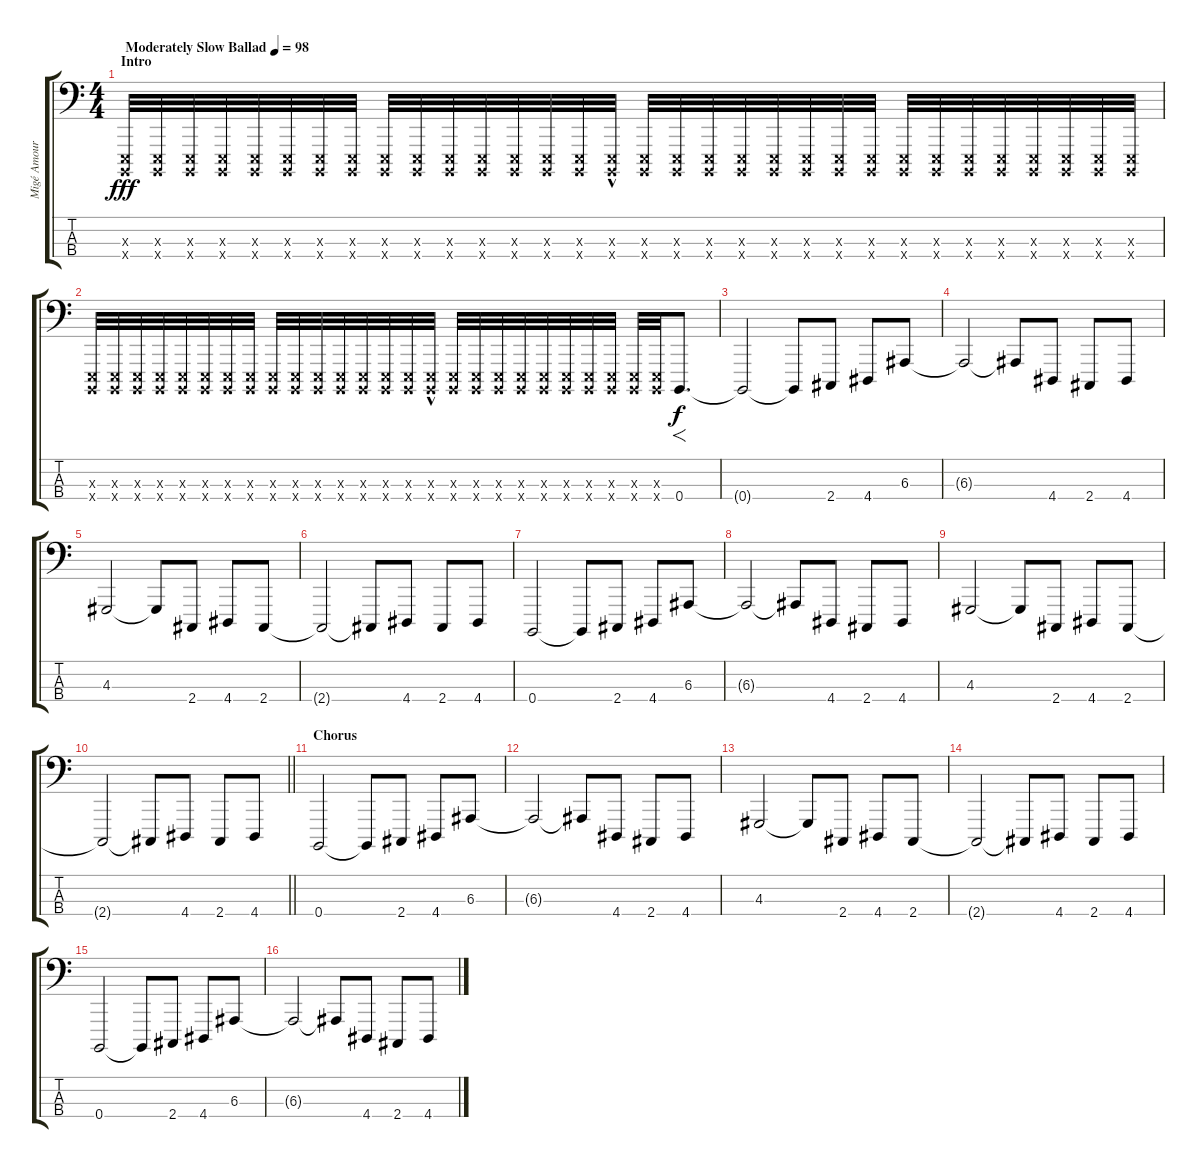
\track ("Migé Amour (FX)" "Migé Amour") {instrument pad8sweep}
\staff {score tabs}
\tuning (D2 A1 E1 B0) {hide}
\ts (4 4)
\section ("" "Intro")
\tempo (98 "Moderately Slow Ballad")
\clef f4
\ks c
(0.3{x} 0.4{x}).32{dy fff instrument pad8sweep} (0.3{x} 0.4{x}).32 (0.3{x} 0.4{x}).32 (0.3{x} 0.4{x}).32 (0.3{x} 0.4{x}).32 (0.3{x} 0.4{x}).32 (0.3{x} 0.4{x}).32 (0.3{x} 0.4{x}).32 (0.3{x} 0.4{x}).32 (0.3{x} 0.4{x}).32 (0.3{x} 0.4{x}).32 (0.3{x} 0.4{x}).32 (0.3{x} 0.4{x}).32 (0.3{x} 0.4{x}).32 (0.3{x} 0.4{x}).32 (0.3{x} 0.4{hac x}).32 (0.3{x} 0.4{x}).32 (0.3{x} 0.4{x}).32 (0.3{x} 0.4{x}).32 (0.3{x} 0.4{x}).32 (0.3{x} 0.4{x}).32 (0.3{x} 0.4{x}).32 (0.3{x} 0.4{x}).32 (0.3{x} 0.4{x}).32 (0.3{x} 0.4{x}).32 (0.3{x} 0.4{x}).32 (0.3{x} 0.4{x}).32 (0.3{x} 0.4{x}).32 (0.3{x} 0.4{x}).32 (0.3{x} 0.4{x}).32 (0.3{x} 0.4{x}).32 (0.3{x} 0.4{x}).32 |
(0.3{x} 0.4{x}).32 (0.3{x} 0.4{x}).32 (0.3{x} 0.4{x}).32 (0.3{x} 0.4{x}).32 (0.3{x} 0.4{x}).32 (0.3{x} 0.4{x}).32 (0.3{x} 0.4{x}).32 (0.3{x} 0.4{x}).32 (0.3{x} 0.4{x}).32 (0.3{x} 0.4{x}).32 (0.3{x} 0.4{x}).32 (0.3{x} 0.4{x}).32 (0.3{x} 0.4{x}).32 (0.3{x} 0.4{x}).32 (0.3{x} 0.4{x}).32 (0.3{x} 0.4{hac x}).32 (0.3{x} 0.4{x}).32 (0.3{x} 0.4{x}).32 (0.3{x} 0.4{x}).32 (0.3{x} 0.4{x}).32 (0.3{x} 0.4{x}).32 (0.3{x} 0.4{x}).32 (0.3{x} 0.4{x}).32 (0.3{x} 0.4{x}).32 (0.3{x} 0.4{x}).32 (0.3{x} 0.4{x}).32 0.4.8{f d dy f} |
0.4{t}.2 0.4{t}.8 2.4.8 4.4.8 6.3.8 |
6.3{t}.2 6.3{t}.8 4.4.8 2.4.8 4.4.8 |
4.3.2 4.3{t}.8 2.4.8 4.4.8 2.4.8 |
2.4{t}.2 2.4{t}.8 4.4.8 2.4.8 4.4.8 |
0.4.2 0.4{t}.8 2.4.8 4.4.8 6.3.8 |
6.3{t}.2 6.3{t}.8 4.4.8 2.4.8 4.4.8 |
4.3.2 4.3{t}.8 2.4.8 4.4.8 2.4.8 |
\barLineRight lightlight
2.4{t}.2 2.4{t}.8 4.4.8 2.4.8 4.4.8 |
\section ("" "Chorus")
0.4.2 0.4{t}.8 2.4.8 4.4.8 6.3.8 |
6.3{t}.2 6.3{t}.8 4.4.8 2.4.8 4.4.8 |
4.3.2 4.3{t}.8 2.4.8 4.4.8 2.4.8 |
2.4{t}.2 2.4{t}.8 4.4.8 2.4.8 4.4.8 |
0.4.2 0.4{t}.8 2.4.8 4.4.8 6.3.8 |
6.3{t}.2 6.3{t}.8 4.4.8 2.4.8 4.4.8
